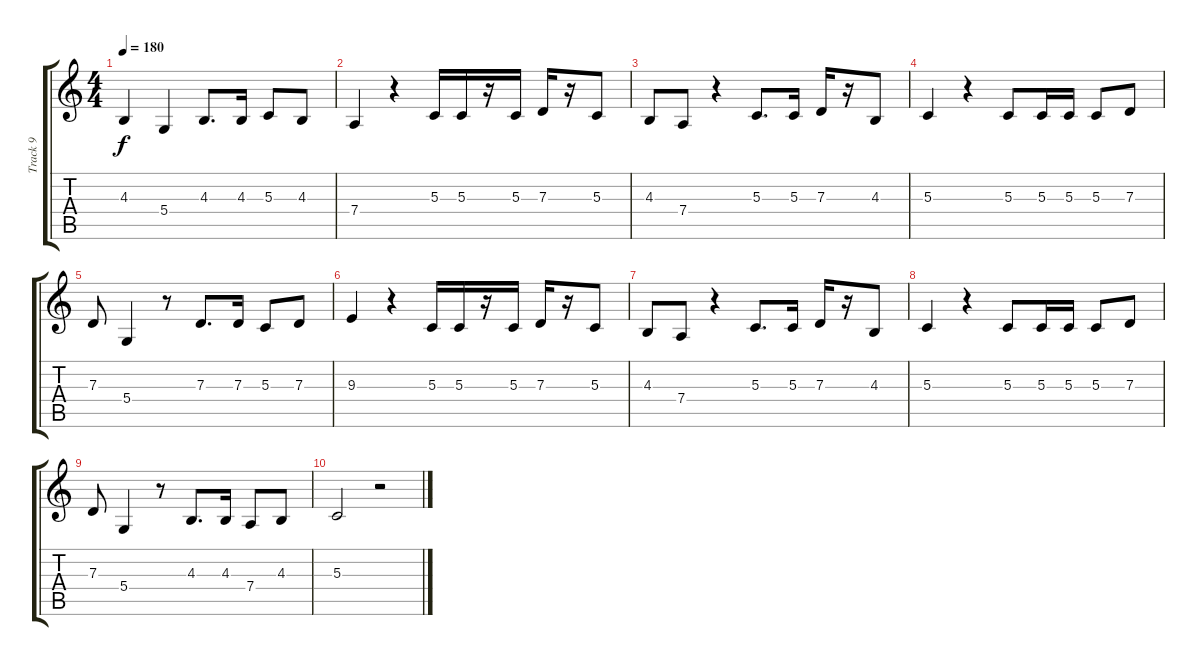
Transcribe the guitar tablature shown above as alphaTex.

\track ("Track 9" "Track 9") {instrument tenorsax}
\staff {score tabs}
\tuning (E4 B3 G3 D3 A2 E2) {hide}
\ts (4 4)
\tempo 180
\clef g2
\ks c
4.3.4{dy f} 5.4.4 4.3.8{d} 4.3.16 5.3.8 4.3.8 |
7.4.4 r.4 5.3.16 5.3.16 r.16 5.3.16 7.3.16 r.16 5.3.8 |
4.3.8 7.4.8 r.4 5.3.8{d} 5.3.16 7.3.16 r.16 4.3.8 |
5.3.4 r.4 5.3.8 5.3.16 5.3.16 5.3.8 7.3.8 |
7.3.8 5.4.4 r.8 7.3.8{d} 7.3.16 5.3.8 7.3.8 |
9.3.4 r.4 5.3.16 5.3.16 r.16 5.3.16 7.3.16 r.16 5.3.8 |
4.3.8 7.4.8 r.4 5.3.8{d} 5.3.16 7.3.16 r.16 4.3.8 |
5.3.4 r.4 5.3.8 5.3.16 5.3.16 5.3.8 7.3.8 |
7.3.8 5.4.4 r.8 4.3.8{d} 4.3.16 7.4.8 4.3.8 |
5.3.2 r.2
